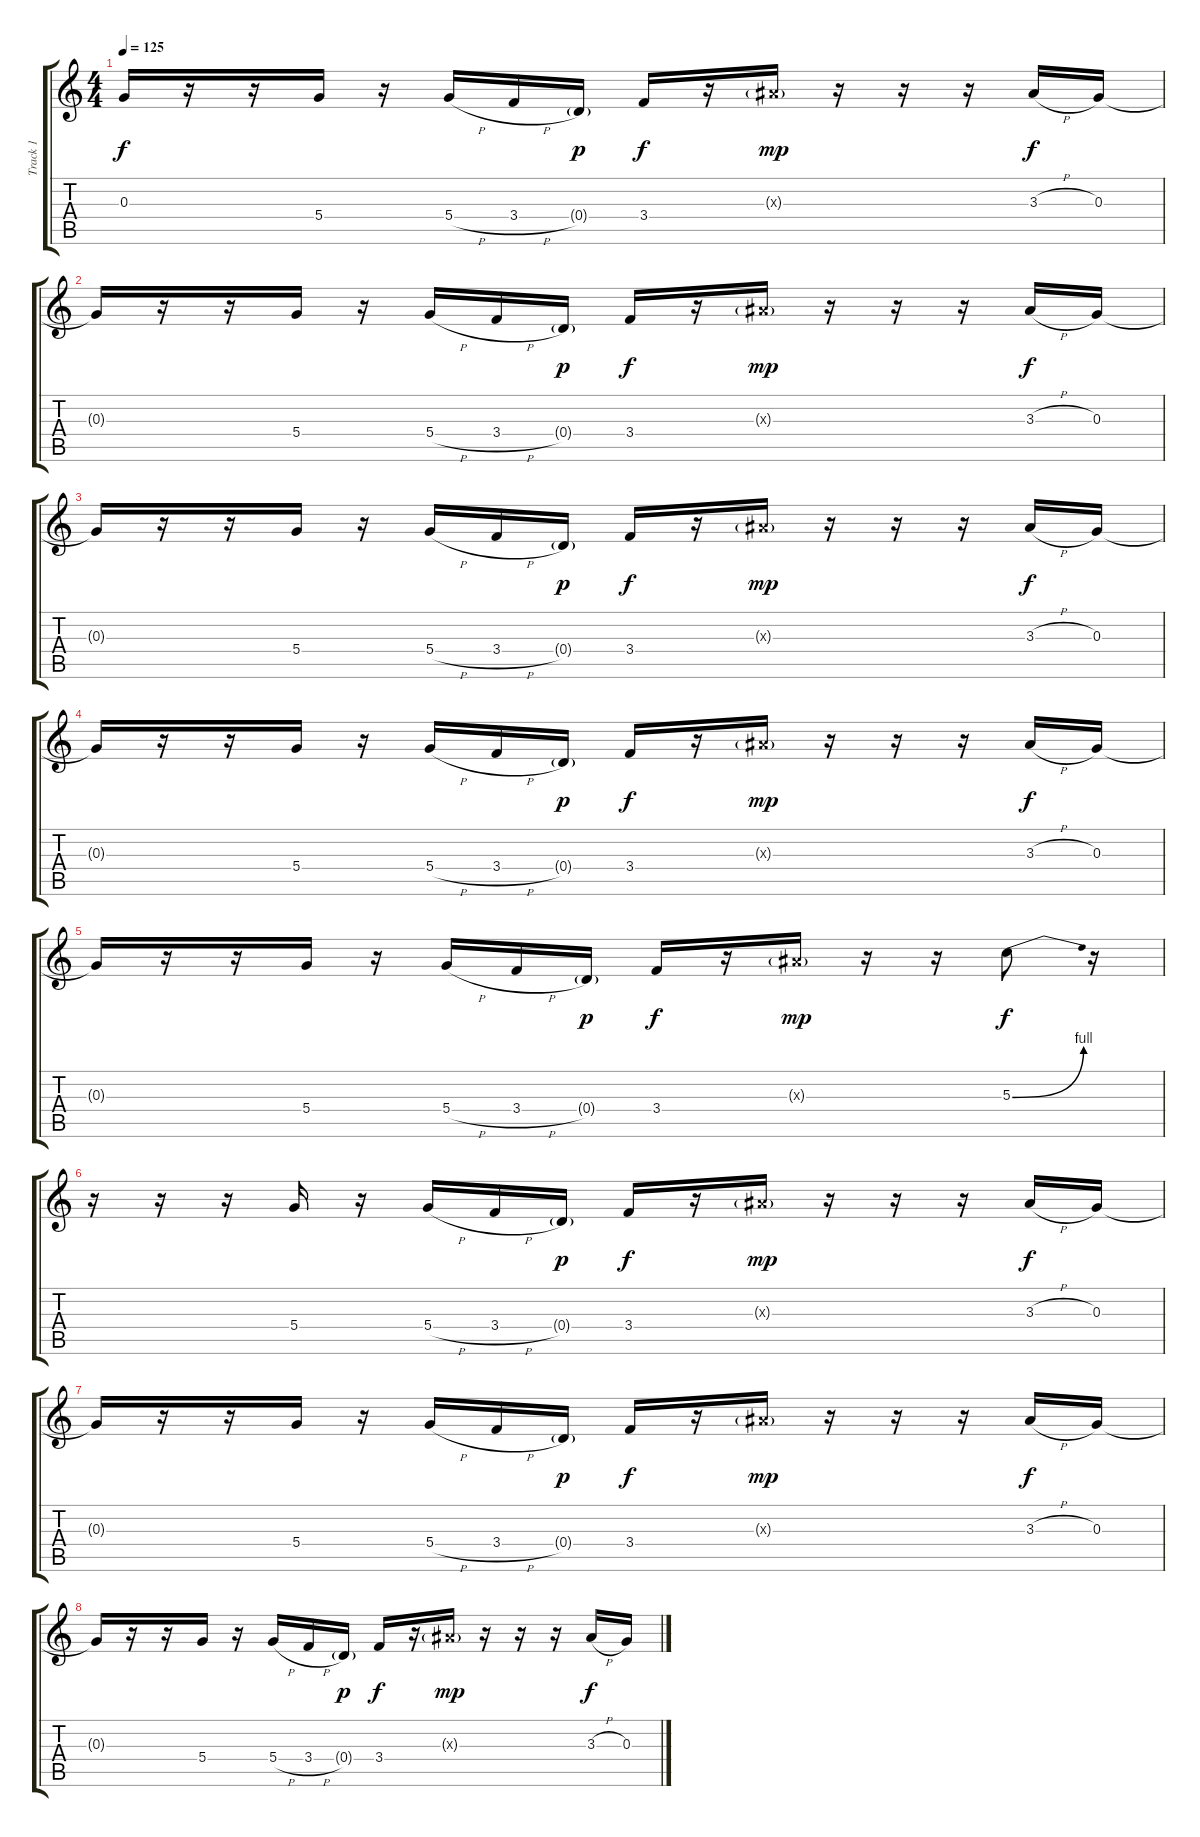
\track ("Track 1" "Track 1") {instrument electricguitarclean}
\staff {score tabs}
\tuning (E4 B3 G3 D3 A2 E2) {hide}
\ts (4 4)
\tempo 125
\clef g2
\ks c
0.3{t}.16{dy f} r.16 r.16 5.4.16 r.16 5.4{h}.16 3.4{h}.16 0.4{g}.16{dy p} 3.4.16{dy f} r.16 3.3{g x}.16{dy mp} r.16 r.16 r.16 3.3{h}.16{dy f} 0.3.16 |
0.3{t}.16 r.16 r.16 5.4.16 r.16 5.4{h}.16 3.4{h}.16 0.4{g}.16{dy p} 3.4.16{dy f} r.16 3.3{g x}.16{dy mp} r.16 r.16 r.16 3.3{h}.16{dy f} 0.3.16 |
0.3{t}.16 r.16 r.16 5.4.16 r.16 5.4{h}.16 3.4{h}.16 0.4{g}.16{dy p} 3.4.16{dy f} r.16 3.3{g x}.16{dy mp} r.16 r.16 r.16 3.3{h}.16{dy f} 0.3.16 |
0.3{t}.16 r.16 r.16 5.4.16 r.16 5.4{h}.16 3.4{h}.16 0.4{g}.16{dy p} 3.4.16{dy f} r.16 3.3{g x}.16{dy mp} r.16 r.16 r.16 3.3{h}.16{dy f} 0.3.16 |
0.3{t}.16 r.16 r.16 5.4.16 r.16 5.4{h}.16 3.4{h}.16 0.4{g}.16{dy p} 3.4.16{dy f} r.16 3.3{g x}.16{dy mp} r.16 r.16 5.3{be (bend 0 0 60 4)}.8{dy f} r.16 |
r.16 r.16 r.16 5.4.16 r.16 5.4{h}.16 3.4{h}.16 0.4{g}.16{dy p} 3.4.16{dy f} r.16 3.3{g x}.16{dy mp} r.16 r.16 r.16 3.3{h}.16{dy f} 0.3.16 |
0.3{t}.16 r.16 r.16 5.4.16 r.16 5.4{h}.16 3.4{h}.16 0.4{g}.16{dy p} 3.4.16{dy f} r.16 3.3{g x}.16{dy mp} r.16 r.16 r.16 3.3{h}.16{dy f} 0.3.16 |
0.3{t}.16 r.16 r.16 5.4.16 r.16 5.4{h}.16 3.4{h}.16 0.4{g}.16{dy p} 3.4.16{dy f} r.16 3.3{g x}.16{dy mp} r.16 r.16 r.16 3.3{h}.16{dy f} 0.3.16
